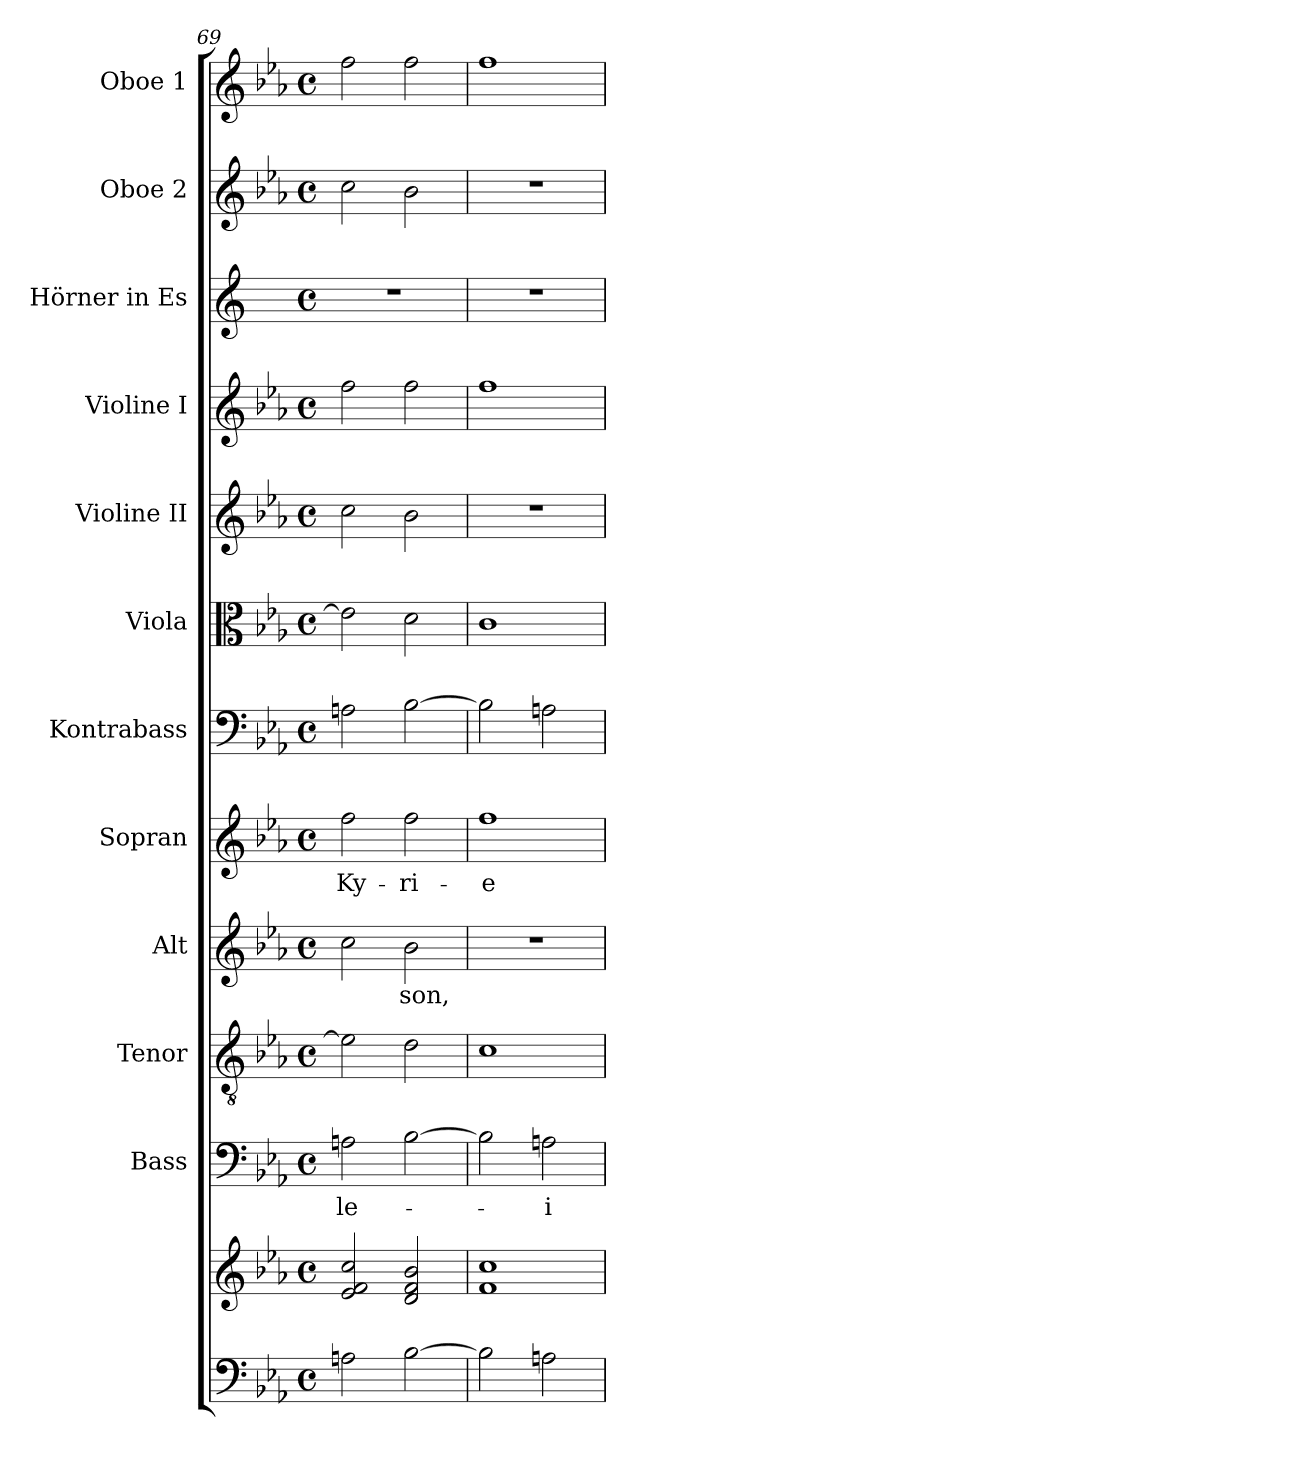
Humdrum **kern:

**kern	**kern	**kern	**text	**kern	**kern	**text	**kern	**text	**kern	**kern	**kern	**kern	**kern	**kern	**kern
*part12	*part12	*part11	*part11	*part10	*part9	*part9	*part8	*part8	*part7	*part6	*part5	*part4	*part3	*part2	*part1
*staff13	*staff12	*staff11	*staff11	*staff10	*staff9	*staff9	*staff8	*staff8	*staff7	*staff6	*staff5	*staff4	*staff3	*staff2	*staff1
*	*	*I"Bass	*	*I"Tenor	*I"Alt	*	*I"Sopran	*	*I"Kontrabass	*I"Viola	*I"Violine II	*I"Violine I	*I"Hörner in Es	*I"Oboe 2	*I"Oboe 1
*	*	*I'B.	*	*I'T.	*I'A.	*	*I'S.	*	*I'Kb.	*I'Vla.	*I'Vl. II	*I'Vl. I	*	*I'Ob. 2	*I'Ob. 1
!!LO:PB:g=z
*clefF4	*clefG2	*clefF4	*	*clefGv2	*clefG2	*	*clefG2	*	*clefF4	*clefC3	*clefG2	*clefG2	*clefG2	*clefG2	*clefG2
*	*	*	*	*	*	*	*	*	*ITrd7c12	*	*	*	*ITrd5c9	*	*
*k[b-e-a-]	*k[b-e-a-]	*k[b-e-a-]	*	*k[b-e-a-]	*k[b-e-a-]	*	*k[b-e-a-]	*	*k[b-e-a-]	*k[b-e-a-]	*k[b-e-a-]	*k[b-e-a-]	*k[b-e-a-]	*k[b-e-a-]	*k[b-e-a-]
*E-:	*E-:	*E-:	*	*E-:	*E-:	*	*E-:	*	*E-:	*E-:	*E-:	*E-:	*E-:	*E-:	*E-:
*M4/4	*M4/4	*M4/4	*	*M4/4	*M4/4	*	*M4/4	*	*M4/4	*M4/4	*M4/4	*M4/4	*M4/4	*M4/4	*M4/4
*met(c)	*met(c)	*met(c)	*	*met(c)	*met(c)	*	*met(c)	*	*met(c)	*met(c)	*met(c)	*met(c)	*met(c)	*met(c)	*met(c)
=69	=69	=69	=69	=69	=69	=69	=69	=69	=69	=69	=69	=69	=69	=69	=69
!	!	!	!LO:LY:b	!	!	!	!	!LO:LY:b	!	!	!	!	!	!	!
2An\	2e-/ 2f/ 2cc/	2An\	-le-	2e-\]	2cc\	.	2ff\	Ky-	2AAn\	2e-\]	2cc\	2ff\	1r	2cc\	2ff\
!	!	!	!	!	!	!LO:LY:b	!	!LO:LY:b	!	!	!	!	!	!	!
[2B-\	2d/ 2f/ 2b-/	[2B-\	.	2d\	2b-\	-son,	2ff\	-ri-	[2BB-\	2d\	2b-\	2ff\	.	2b-\	2ff\
=70	=70	=70	=70	=70	=70	=70	=70	=70	=70	=70	=70	=70	=70	=70	=70
!	!	!	!	!	!	!	!	!LO:LY:b	!	!	!	!	!	!	!
2B-\]	1f 1cc	2B-\]	.	1c	1r	.	1ff	-e	2BB-\]	1c	1r	1ff	1r	1r	1ff
!	!	!	!LO:LY:b	!	!	!	!	!	!	!	!	!	!	!	!
2An\	.	2An\	-i-	.	.	.	.	.	2AAn\	.	.	.	.	.	.
=	=	=	=	=	=	=	=	=	=	=	=	=	=	=	=
*-	*-	*-	*-	*-	*-	*-	*-	*-	*-	*-	*-	*-	*-	*-	*-
